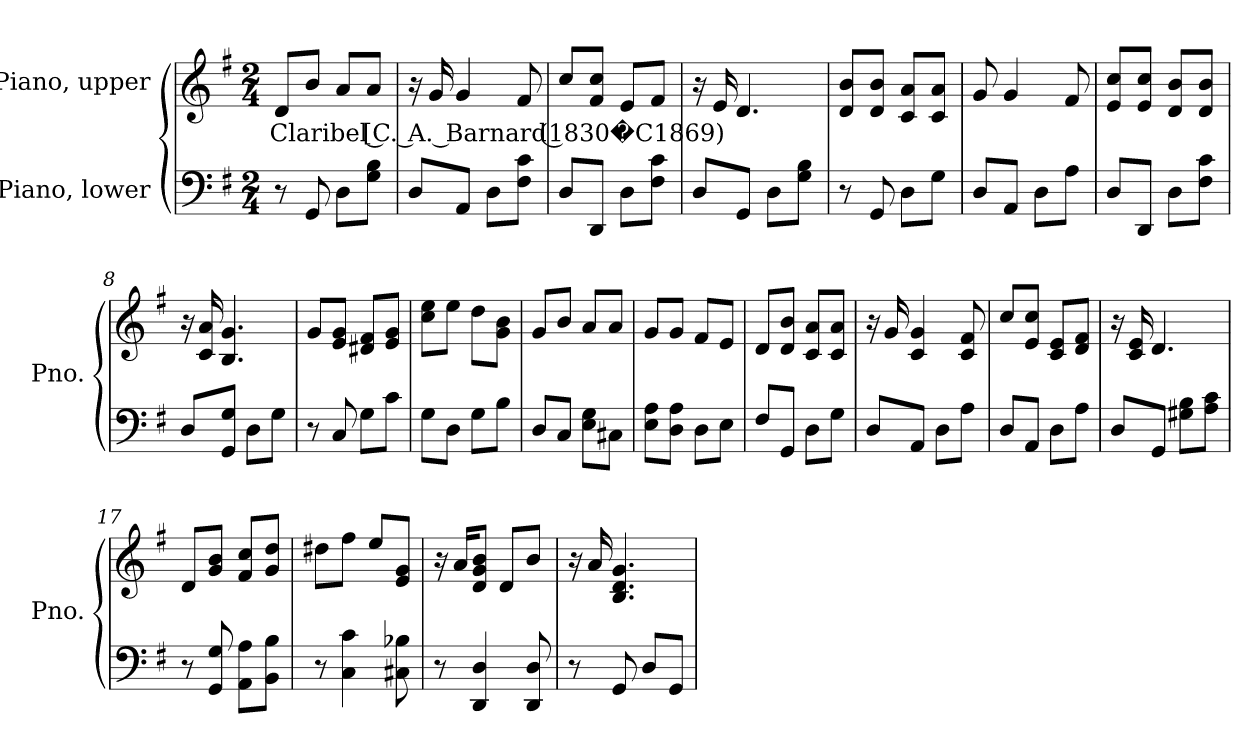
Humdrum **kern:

**kern	**kern	**text
*part2	*part1	*part1
*staff2	*staff1	*staff1
*I"Piano, lower	*I"Piano, upper	*
*I'Pno.	*I'Pno.	*
*clefF4	*clefG2	*
*k[f#]	*k[f#]	*
*M2/4	*M2/4	*
*MM60	*MM60	*
=1	=1	=1
!	!	!LO:LY:b
8r	8d/L	Claribel [C. A. Barnard (1830�C1869)
8GG/	8b/J	.
8D\L	8a/L	.
8G\ 8B\J	8a/J	.
=2	=2	=2
8D/L	16r	.
.	16g/	.
8AA/J	4g/	.
8D\L	.	.
8F#\ 8c\J	8f#/	.
=3	=3	=3
8D/L	8cc/L	.
8DD/J	8f#/ 8cc/J	.
8D\L	8e/L	.
8F#\ 8c\J	8f#/J	.
!!LO:LB:g=z
=4	=4	=4
8D/L	16r	.
.	16e/	.
8GG/J	4.d/	.
8D\L	.	.
8G\ 8B\J	.	.
=5	=5	=5
8r	8d/ 8b/L	.
8GG/	8d/ 8b/J	.
8D\L	8c/ 8a/L	.
8G\J	8c/ 8a/J	.
=6	=6	=6
8D/L	8g/	.
8AA/J	4g/	.
8D\L	.	.
8A\J	8f#/	.
=7	=7	=7
8D/L	8e/ 8cc/L	.
8DD/J	8e/ 8cc/J	.
8D\L	8d/ 8b/L	.
8F#\ 8c\J	8d/ 8b/J	.
=8	=8	=8
8D/L	16r	.
.	16c/ 16a/	.
8GG/ 8G/J	4.B/ 4.g/	.
8D\L	.	.
8G\J	.	.
=9	=9	=9
8r	8g/L	.
8C/	8e/ 8g/J	.
8G\L	8d#X/ 8f#/L	.
8c\J	8e/ 8g/J	.
=10	=10	=10
8G\L	8cc\ 8ee\L	.
8D\J	8ee\J	.
8G\L	8dd\L	.
8B\J	8g\ 8b\J	.
!!LO:LB:g=z
=11	=11	=11
8D/L	8g/L	.
8C/J	8b/J	.
8E\ 8G\L	8a/L	.
8C#X\J	8a/J	.
=12	=12	=12
8E\ 8A\L	8g/L	.
8D\ 8A\J	8g/J	.
8D\L	8f#/L	.
8E\J	8e/J	.
=13	=13	=13
8F#/L	8d/L	.
8GG/J	8d/ 8b/J	.
8D\L	8c/ 8a/L	.
8G\J	8c/ 8a/J	.
=14	=14	=14
8D/L	16r	.
.	16g/	.
8AA/J	4c/ 4g/	.
8D\L	.	.
8A\J	8c/ 8f#/	.
=15	=15	=15
8D/L	8cc/L	.
8AA/J	8e/ 8cc/J	.
8D\L	8c/ 8e/L	.
8A\J	8d/ 8f#/J	.
=16	=16	=16
8D/L	16r	.
.	16c/ 16e/	.
8GG/J	4.d/	.
8G#X\ 8B\L	.	.
8A\ 8c\J	.	.
=17	=17	=17
8r	8d/L	.
8GG/ 8G/	8g/ 8b/J	.
8AA\ 8A\L	8f#/ 8cc/L	.
8BB\ 8B\J	8g/ 8dd/J	.
!!LO:LB:g=z
=18	=18	=18
8r	8dd#X\L	.
4C\ 4c\	8ff#\J	.
.	8ee/L	.
8C#X\ 8B-X\	8e/ 8g/J	.
=19	=19	=19
8r	16r	.
.	16a/KL	.
4DD/ 4D/	8d/ 8g/ 8b/J	.
.	8d/L	.
8DD/ 8D/	8b/J	.
=20	=20	=20
8r	16r	.
.	16a/	.
8GG/	4.B/ 4.d/ 4.g/	.
8D/L	.	.
8GG/J	.	.
=	=	=
*-	*-	*-
